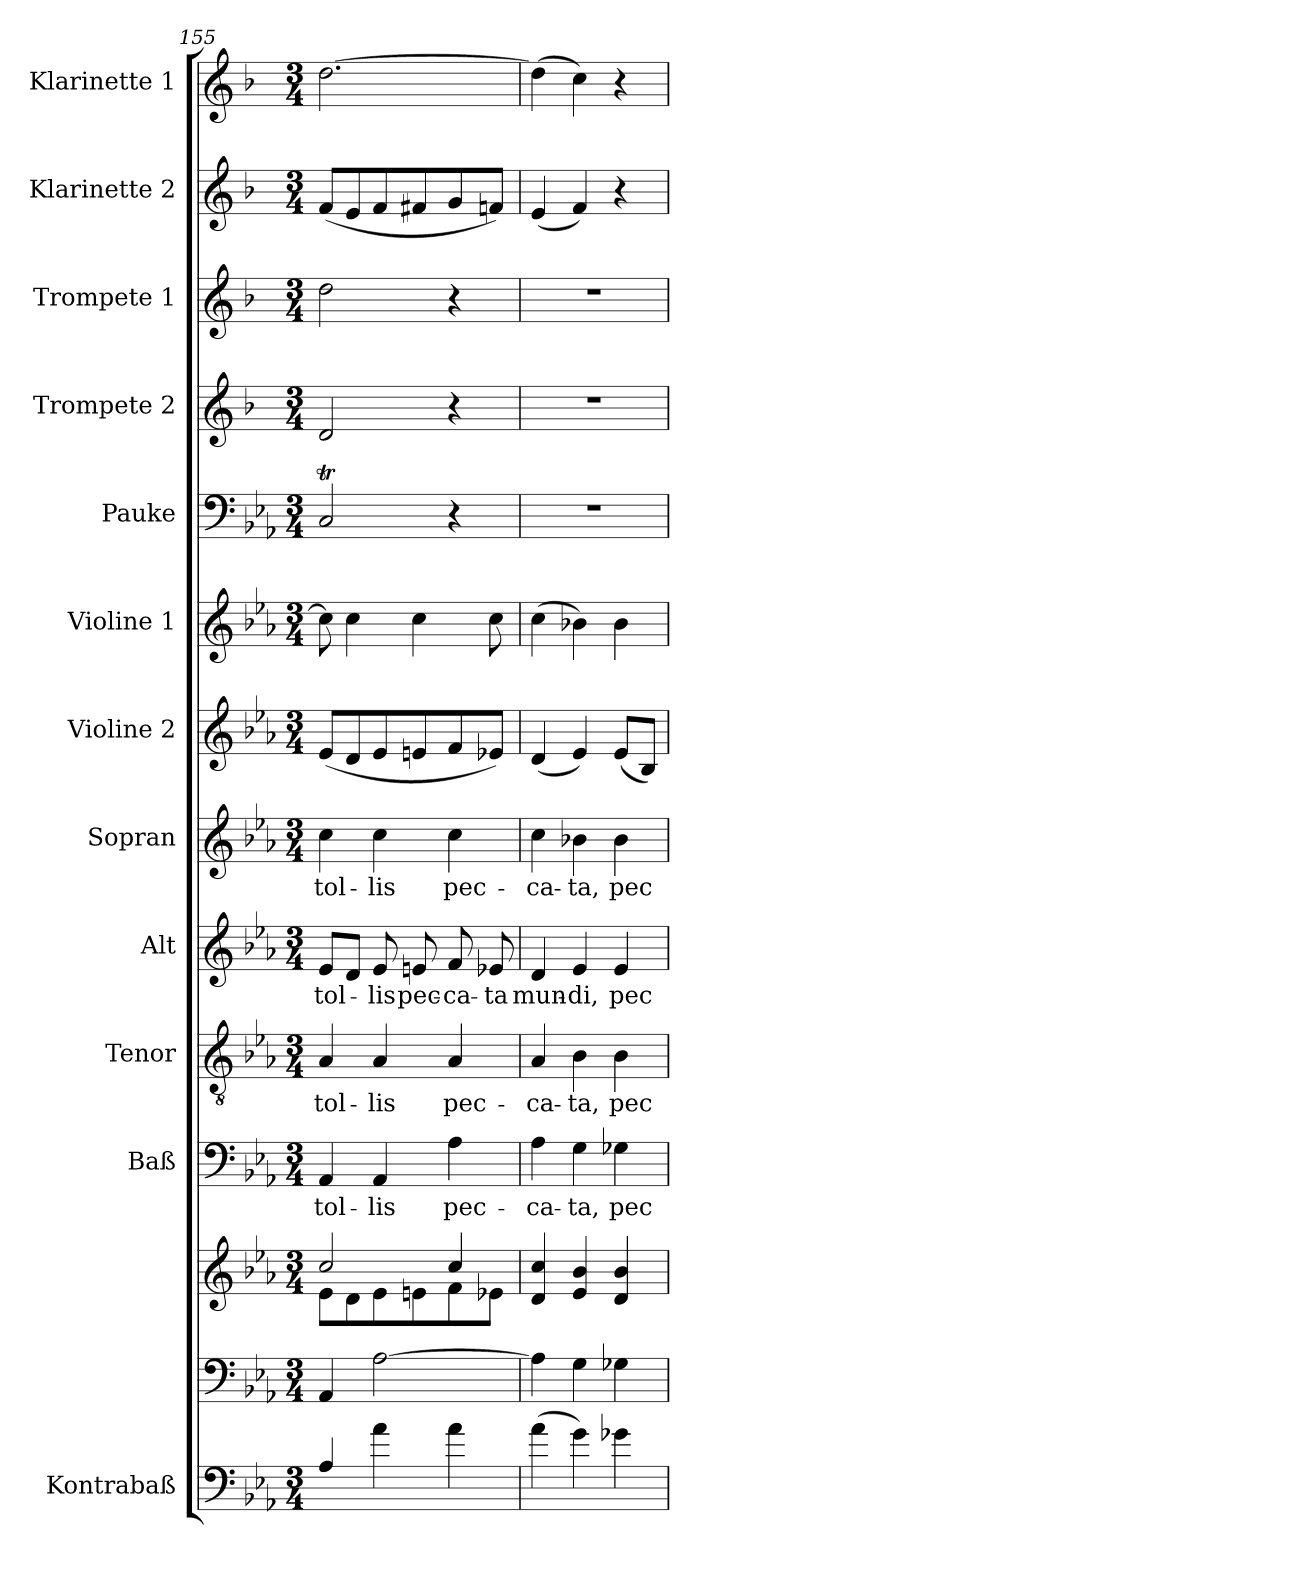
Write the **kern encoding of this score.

**kern	**kern	**kern	**kern	**text	**kern	**text	**kern	**text	**kern	**text	**kern	**kern	**kern	**kern	**kern	**kern	**kern
*part13	*part12	*part12	*part11	*part11	*part10	*part10	*part9	*part9	*part8	*part8	*part7	*part6	*part5	*part4	*part3	*part2	*part1
*staff14	*staff13	*staff12	*staff11	*staff11	*staff10	*staff10	*staff9	*staff9	*staff8	*staff8	*staff7	*staff6	*staff5	*staff4	*staff3	*staff2	*staff1
*I"Kontrabaß	*	*	*I"Baß	*	*I"Tenor	*	*I"Alt	*	*I"Sopran	*	*I"Violine 2	*I"Violine 1	*I"Pauke	*I"Trompete 2	*I"Trompete 1	*I"Klarinette 2	*I"Klarinette 1
*	*	*	*	*	*	*	*	*	*	*	*I'Vln	*I'Vln	*	*I'Tpt	*I'Tpt	*	*
*clefF4	*clefF4	*clefG2	*clefF4	*	*clefGv2	*	*clefG2	*	*clefG2	*	*clefG2	*clefG2	*clefF4	*clefG2	*clefG2	*clefG2	*clefG2
*ITrd7c12	*	*	*	*	*	*	*	*	*	*	*	*	*	*ITrd1c2	*ITrd1c2	*ITrd1c2	*ITrd1c2
*k[b-e-a-]	*k[b-e-a-]	*k[b-e-a-]	*k[b-e-a-]	*	*k[b-e-a-]	*	*k[b-e-a-]	*	*k[b-e-a-]	*	*k[b-e-a-]	*k[b-e-a-]	*k[b-e-a-]	*k[b-e-a-]	*k[b-e-a-]	*k[b-e-a-]	*k[b-e-a-]
*E-:	*E-:	*E-:	*E-:	*	*E-:	*	*E-:	*	*E-:	*	*E-:	*E-:	*E-:	*E-:	*E-:	*E-:	*E-:
*M3/4	*M3/4	*M3/4	*M3/4	*	*M3/4	*	*M3/4	*	*M3/4	*	*M3/4	*M3/4	*M3/4	*M3/4	*M3/4	*M3/4	*M3/4
=155	=155	=155	=155	=155	=155	=155	=155	=155	=155	=155	=155	=155	=155	=155	=155	=155	=155
*	*	*^	*	*	*	*	*	*	*	*	*	*	*	*	*	*	*
!	!	!	!	!	!LO:LY:b	!	!LO:LY:b	!	!LO:LY:b	!	!LO:LY:b	!	!	!	!	!	!	!
4AA-/	4AA-/	2cc/	8e-\L	4AA-/	tol-	4A-/	tol-	8e-/L	tol-	4cc\	tol-	(<8e-/L	8cc\]	2CT/	2c/	2cc\	(<8e-/L	[2.cc\
.	.	.	8d\	.	.	.	.	8d/J	.	.	.	8d/	4cc\	.	.	.	8d/	.
!	!	!	!	!	!LO:LY:b	!	!LO:LY:b	!	!LO:LY:b	!	!LO:LY:b	!	!	!	!	!	!	!
4A-\	[2A-\	.	8e-\	4AA-/	-lis	4A-/	-lis	8e-/	-lis	4cc\	-lis	8e-/	.	.	.	.	8e-/	.
!	!	!	!	!	!	!	!	!	!LO:LY:b	!	!	!	!	!	!	!	!	!
.	.	.	8en\	.	.	.	.	8en/	pec-	.	.	8en/	4cc\	.	.	.	8en/	.
!	!	!	!	!	!LO:LY:b	!	!LO:LY:b	!	!LO:LY:b	!	!LO:LY:b	!	!	!	!	!	!	!
4A-\	.	4cc/	8f\	4A-\	pec-	4A-/	pec-	8f/	-ca-	4cc\	pec-	8f/	.	4r	4r	4r	8f/	.
!	!	!	!	!	!	!	!	!	!LO:LY:b	!	!	!	!	!	!	!	!	!
.	.	.	8e-X\J	.	.	.	.	8e-X/	-ta	.	.	8e-X/J)	8cc\	.	.	.	8e-X/J)	.
=156	=156	=156	=156	=156	=156	=156	=156	=156	=156	=156	=156	=156	=156	=156	=156	=156	=156	=156
!	!	!	!	!	!LO:LY:b	!	!LO:LY:b	!	!LO:LY:b	!	!LO:LY:b	!	!	!	!	!	!	!
*	*	*v	*v	*	*	*	*	*	*	*	*	*	*	*	*	*	*	*
(>4A-\	4A-\]	4d/ 4cc/	4A-\	-ca-	4A-/	-ca-	4d/	mun-	4cc\	-ca-	(<4d/	(>4cc\	2.r	2.r	2.r	(<4d/	(>4cc\]
!	!	!	!	!LO:LY:b	!	!LO:LY:b	!	!LO:LY:b	!	!LO:LY:b	!	!	!	!	!	!	!
4G\)	4G\	4e-/ 4b-/	4G\	-ta,	4B-\	-ta,	4e-/	-di,	4b-X\	-ta,	4e-/)	4b-X\)	.	.	.	4e-/)	4b-\)
!	!	!	!	!LO:LY:b	!	!LO:LY:b	!	!LO:LY:b	!	!LO:LY:b	!	!	!	!	!	!	!
4G-X\	4G-X\	4d/ 4b-/	4G-X\	pec-	4B-\	pec-	4e-/	pec-	4b-\	pec-	(<8e-/L	4b-\	.	.	.	4r	4r
.	.	.	.	.	.	.	.	.	.	.	8B-/J)	.	.	.	.	.	.
=	=	=	=	=	=	=	=	=	=	=	=	=	=	=	=	=	=
*-	*-	*-	*-	*-	*-	*-	*-	*-	*-	*-	*-	*-	*-	*-	*-	*-	*-
